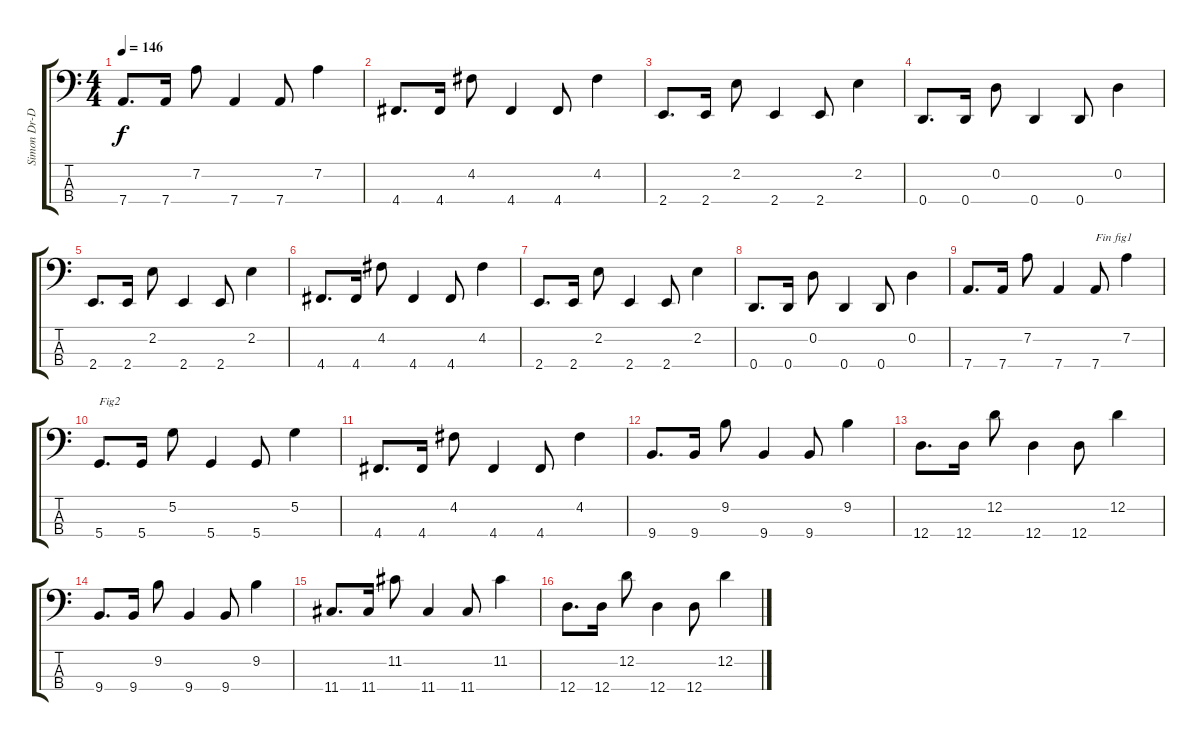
\track ("Simon Dr-D" "Simon Dr-D") {instrument electricbasspick}
\staff {score tabs}
\tuning (G2 D2 A1 D1) {hide}
\ts (4 4)
\tempo 146
\clef f4
\ks c
7.4.8{d dy f} 7.4.16 7.2.8 7.4.4 7.4.8 7.2.4 |
4.4.8{d} 4.4.16 4.2.8 4.4.4 4.4.8 4.2.4 |
2.4.8{d} 2.4.16 2.2.8 2.4.4 2.4.8 2.2.4 |
0.4.8{d} 0.4.16 0.2.8 0.4.4 0.4.8 0.2.4 |
2.4.8{d} 2.4.16 2.2.8 2.4.4 2.4.8 2.2.4 |
4.4.8{d} 4.4.16 4.2.8 4.4.4 4.4.8 4.2.4 |
2.4.8{d} 2.4.16 2.2.8 2.4.4 2.4.8 2.2.4 |
0.4.8{d} 0.4.16 0.2.8 0.4.4 0.4.8 0.2.4 |
7.4.8{d} 7.4.16 7.2.8 7.4.4 7.4.8{txt "Fin fig1"} 7.2.4 |
5.4.8{d txt "Fig2"} 5.4.16 5.2.8 5.4.4 5.4.8 5.2.4 |
4.4.8{d} 4.4.16 4.2.8 4.4.4 4.4.8 4.2.4 |
9.4.8{d} 9.4.16 9.2.8 9.4.4 9.4.8 9.2.4 |
12.4.8{d} 12.4.16 12.2.8 12.4.4 12.4.8 12.2.4 |
9.4.8{d} 9.4.16 9.2.8 9.4.4 9.4.8 9.2.4 |
11.4.8{d} 11.4.16 11.2.8 11.4.4 11.4.8 11.2.4 |
12.4.8{d} 12.4.16 12.2.8 12.4.4 12.4.8 12.2.4
